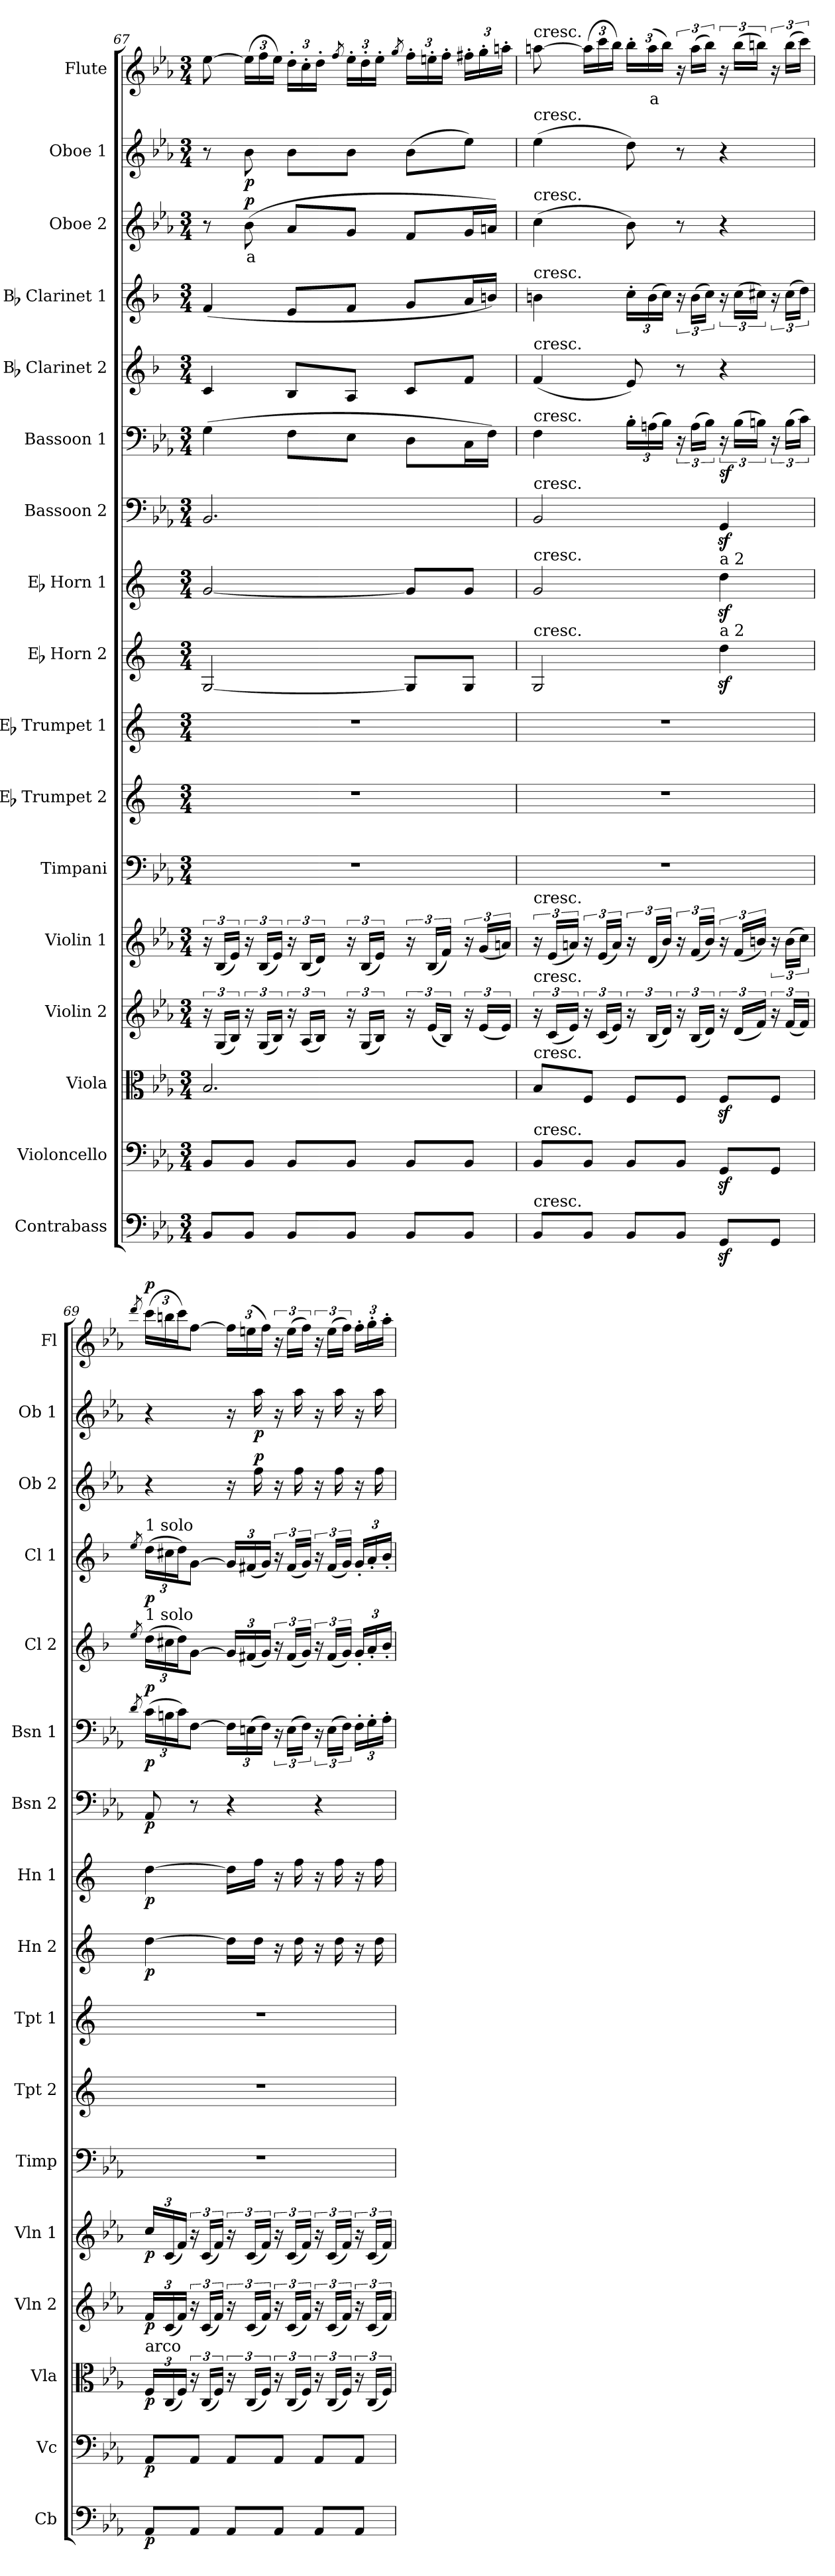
**kern	**dynam	**kern	**dynam	**kern	**dynam	**kern	**dynam	**kern	**dynam	**kern	**kern	**kern	**kern	**dynam	**kern	**dynam	**kern	**dynam	**kern	**dynam	**kern	**dynam	**kern	**dynam	**kern	**text	**dynam	**kern	**dynam	**kern	**text	**dynam
*part17	*part17	*part16	*part16	*part15	*part15	*part14	*part14	*part13	*part13	*part12	*part11	*part10	*part9	*part9	*part8	*part8	*part7	*part7	*part6	*part6	*part5	*part5	*part4	*part4	*part3	*part3	*part3	*part2	*part2	*part1	*part1	*part1
*staff17	*staff17	*staff16	*staff16	*staff15	*staff15	*staff14	*staff14	*staff13	*staff13	*staff12	*staff11	*staff10	*staff9	*staff9	*staff8	*staff8	*staff7	*staff7	*staff6	*staff6	*staff5	*staff5	*staff4	*staff4	*staff3	*staff3	*staff3	*staff2	*staff2	*staff1	*staff1	*staff1
*I"Contrabass	*	*I"Violoncello	*	*I"Viola	*	*I"Violin 2	*	*I"Violin 1	*	*I"Timpani	*I"Eb Trumpet 2	*I"Eb Trumpet 1	*I"Eb Horn 2	*	*I"Eb Horn 1	*	*I"Bassoon 2	*	*I"Bassoon 1	*	*I"Bb Clarinet 2	*	*I"Bb Clarinet 1	*	*I"Oboe 2	*	*	*I"Oboe 1	*	*I"Flute	*	*
*I'Cb	*	*I'Vc	*	*I'Vla	*	*I'Vln 2	*	*I'Vln 1	*	*I'Timp	*I'Tpt 2	*I'Tpt 1	*I'Hn 2	*	*I'Hn 1	*	*I'Bsn 2	*	*I'Bsn 1	*	*I'Cl 2	*	*I'Cl 1	*	*I'Ob 2	*	*	*I'Ob 1	*	*I'Fl	*	*
*clefF4	*	*clefF4	*	*clefC3	*	*clefG2	*	*clefG2	*	*clefF4	*clefG2	*clefG2	*clefG2	*	*clefG2	*	*clefF4	*	*clefF4	*	*clefG2	*	*clefG2	*	*clefG2	*	*	*clefG2	*	*clefG2	*	*
*ITrd7c12	*	*	*	*	*	*	*	*	*	*	*ITrd-2c-3	*ITrd-2c-3	*ITrd5c9	*	*ITrd5c9	*	*	*	*	*	*ITrd1c2	*	*ITrd1c2	*	*	*	*	*	*	*	*	*
*k[b-e-a-]	*	*k[b-e-a-]	*	*k[b-e-a-]	*	*k[b-e-a-]	*	*k[b-e-a-]	*	*k[b-e-a-]	*k[b-e-a-]	*k[b-e-a-]	*k[b-e-a-]	*	*k[b-e-a-]	*	*k[b-e-a-]	*	*k[b-e-a-]	*	*k[b-e-a-]	*	*k[b-e-a-]	*	*k[b-e-a-]	*	*	*k[b-e-a-]	*	*k[b-e-a-]	*	*
*M3/4	*	*M3/4	*	*M3/4	*	*M3/4	*	*M3/4	*	*M3/4	*M3/4	*M3/4	*M3/4	*	*M3/4	*	*M3/4	*	*M3/4	*	*M3/4	*	*M3/4	*	*M3/4	*	*	*M3/4	*	*M3/4	*	*
=67	=67	=67	=67	=67	=67	=67	=67	=67	=67	=67	=67	=67	=67	=67	=67	=67	=67	=67	=67	=67	=67	=67	=67	=67	=67	=67	=67	=67	=67	=67	=67	=67
8BBB-/L	.	8BB-/L	.	2.B-/	.	24r	.	24r	.	2.r	2.r	2.r	[2BB-/	.	[2B-/	.	2.BB-/	.	(4G\	.	4B-/	.	(4e-/	.	8r	.	.	8r	.	[8ee-\	.	.
.	.	.	.	.	.	(24G/LL	.	(24B-/LL	.	.	.	.	.	.	.	.	.	.	.	.	.	.	.	.	.	.	.	.	.	.	.	.
.	.	.	.	.	.	24B-/JJ)	.	24e-/JJ)	.	.	.	.	.	.	.	.	.	.	.	.	.	.	.	.	.	.	.	.	.	.	.	.
!	!	!	!	!	!	!	!	!	!	!	!	!	!	!	!	!	!	!	!	!	!	!	!	!	!	!LO:LY:b:color=#FF0000	!	!	!	!	!	!
*	*	*	*	*	*	*	*	*	*	*	*	*	*	*	*	*	*	*	*	*	*	*	*	*	*	*	*	*	*	*Xbrackettup	*	*
!	!	!	!	!	!	!	!	!	!	!	!	!	!	!	!	!	!	!	!	!	!	!	!	!	!	!	!LO:DY:b	!	!LO:DY:b	!	!	!
8BBB-/J	.	8BB-/J	.	.	.	24r	.	24r	.	.	.	.	.	.	.	.	.	.	.	.	.	.	.	.	(8b-\	a	p	8b-\	p	(24ee-\LL]	.	.
.	.	.	.	.	.	(24G/LL	.	(24B-/LL	.	.	.	.	.	.	.	.	.	.	.	.	.	.	.	.	.	.	.	.	.	24ff\	.	.
.	.	.	.	.	.	24B-/JJ)	.	24e-/JJ)	.	.	.	.	.	.	.	.	.	.	.	.	.	.	.	.	.	.	.	.	.	24ee-\JJ)	.	.
8BBB-/L	.	8BB-/L	.	.	.	24r	.	24r	.	.	.	.	.	.	.	.	.	.	8F\L	.	8A-/L	.	8d/L	.	8a-/L	.	.	8b-\L	.	24dd'\LL	.	.
.	.	.	.	.	.	(24A-/LL	.	(24B-/LL	.	.	.	.	.	.	.	.	.	.	.	.	.	.	.	.	.	.	.	.	.	24cc'\	.	.
.	.	.	.	.	.	24B-/JJ)	.	24d/JJ)	.	.	.	.	.	.	.	.	.	.	.	.	.	.	.	.	.	.	.	.	.	24dd'\JJ	.	.
.	.	.	.	.	.	.	.	.	.	.	.	.	.	.	.	.	.	.	.	.	.	.	.	.	.	.	.	.	.	8qff/	.	.
8BBB-/J	.	8BB-/J	.	.	.	24r	.	24r	.	.	.	.	.	.	.	.	.	.	8E-\J	.	8G/J	.	8e-/J	.	8g/J	.	.	8b-\J	.	24ee-'\LL	.	.
.	.	.	.	.	.	(24G/LL	.	(24B-/LL	.	.	.	.	.	.	.	.	.	.	.	.	.	.	.	.	.	.	.	.	.	24dd'\	.	.
.	.	.	.	.	.	24B-/JJ)	.	24e-/JJ)	.	.	.	.	.	.	.	.	.	.	.	.	.	.	.	.	.	.	.	.	.	24ee-'\JJ	.	.
.	.	.	.	.	.	.	.	.	.	.	.	.	.	.	.	.	.	.	.	.	.	.	.	.	.	.	.	.	.	8qgg/	.	.
8BBB-/L	.	8BB-/L	.	.	.	24r	.	24r	.	.	.	.	8BB-/L]	.	8B-/L]	.	.	.	8D\L	.	8B-/L	.	8f/L	.	8f/L	.	.	(8b-\L	.	24ff'\LL	.	.
.	.	.	.	.	.	(24e-/LL	.	(24B-/LL	.	.	.	.	.	.	.	.	.	.	.	.	.	.	.	.	.	.	.	.	.	24een'\	.	.
.	.	.	.	.	.	24B-/JJ)	.	24f/JJ)	.	.	.	.	.	.	.	.	.	.	.	.	.	.	.	.	.	.	.	.	.	24ff'\JJ	.	.
8BBB-/J	.	8BB-/J	.	.	.	24r	.	24r	.	.	.	.	8BB-/J	.	8B-/J	.	.	.	16C\L	.	8e-/J	.	16g/L	.	16g/L	.	.	8ee-\J)	.	24ff#X'\LL	.	.
.	.	.	.	.	.	(24e-/LL	.	(24g/LL	.	.	.	.	.	.	.	.	.	.	.	.	.	.	.	.	.	.	.	.	.	24gg'\	.	.
.	.	.	.	.	.	.	.	.	.	.	.	.	.	.	.	.	.	.	16F\JJ)	.	.	.	16an/JJ)	.	16an/JJ)	.	.	.	.	.	.	.
.	.	.	.	.	.	24e-/JJ)	.	24an/JJ)	.	.	.	.	.	.	.	.	.	.	.	.	.	.	.	.	.	.	.	.	.	24aan'\JJ	.	.
!!LO:PB:g=z
=68	=68	=68	=68	=68	=68	=68	=68	=68	=68	=68	=68	=68	=68	=68	=68	=68	=68	=68	=68	=68	=68	=68	=68	=68	=68	=68	=68	=68	=68	=68	=68	=68
!	!	!	!	!	!	!	!	!	!	!	!	!	!	!	!	!	!	!	!	!	!	!	!	!	!	!	!	!	!	!LO:TX:a:t=cresc.	!	!
!	!	!	!	!	!	!	!	!	!	!	!	!	!	!	!	!	!	!	!	!	!	!	!	!	!	!	!	!LO:TX:a:t=cresc.	!	!	!	!
!	!	!	!	!	!	!	!	!	!	!	!	!	!	!	!	!	!	!	!	!	!	!	!	!	!LO:TX:a:t=cresc.	!	!	!	!	!	!	!
!	!	!	!	!	!	!	!	!	!	!	!	!	!	!	!	!	!	!	!	!	!	!	!LO:TX:a:t=cresc.	!	!	!	!	!	!	!	!	!
!	!	!	!	!	!	!	!	!	!	!	!	!	!	!	!	!	!	!	!	!	!LO:TX:a:t=cresc.	!	!	!	!	!	!	!	!	!	!	!
!	!	!	!	!	!	!	!	!	!	!	!	!	!	!	!	!	!	!	!LO:TX:a:t=cresc.	!	!	!	!	!	!	!	!	!	!	!	!	!
!	!	!	!	!	!	!	!	!	!	!	!	!	!	!	!	!	!LO:TX:a:t=cresc.	!	!	!	!	!	!	!	!	!	!	!	!	!	!	!
!	!	!	!	!	!	!	!	!	!	!	!	!	!	!	!LO:TX:a:t=cresc.	!	!	!	!	!	!	!	!	!	!	!	!	!	!	!	!	!
!	!	!	!	!	!	!	!	!	!	!	!	!	!LO:TX:a:t=cresc.	!	!	!	!	!	!	!	!	!	!	!	!	!	!	!	!	!	!	!
!	!	!	!	!	!	!	!	!LO:TX:a:t=cresc.	!	!	!	!	!	!	!	!	!	!	!	!	!	!	!	!	!	!	!	!	!	!	!	!
!	!	!	!	!	!	!LO:TX:a:t=cresc.	!	!	!	!	!	!	!	!	!	!	!	!	!	!	!	!	!	!	!	!	!	!	!	!	!	!
!	!	!	!	!LO:TX:a:t=cresc.	!	!	!	!	!	!	!	!	!	!	!	!	!	!	!	!	!	!	!	!	!	!	!	!	!	!	!	!
!	!	!LO:TX:a:t=cresc.	!	!	!	!	!	!	!	!	!	!	!	!	!	!	!	!	!	!	!	!	!	!	!	!	!	!	!	!	!	!
!LO:TX:a:t=cresc.	!	!	!	!	!	!	!	!	!	!	!	!	!	!	!	!	!	!	!	!	!	!	!	!	!	!	!	!	!	!	!	!
8BBB-/L	.	8BB-/L	.	8B-/L	.	24r	.	24r	.	2.r	2.r	2.r	2BB-/	.	2B-/	.	2BB-/	.	4F\	.	(4e-/	.	4an\	.	(4cc\	.	.	(4ee-\	.	[8aan\	.	.
.	.	.	.	.	.	(24c/LL	.	(24e-/LL	.	.	.	.	.	.	.	.	.	.	.	.	.	.	.	.	.	.	.	.	.	.	.	.
.	.	.	.	.	.	24e-/JJ)	.	24an/JJ)	.	.	.	.	.	.	.	.	.	.	.	.	.	.	.	.	.	.	.	.	.	.	.	.
8BBB-/J	.	8BB-/J	.	8F/J	.	24r	.	24r	.	.	.	.	.	.	.	.	.	.	.	.	.	.	.	.	.	.	.	.	.	(24aa\LL]	.	.
.	.	.	.	.	.	(24c/LL	.	(24e-/LL	.	.	.	.	.	.	.	.	.	.	.	.	.	.	.	.	.	.	.	.	.	24ccc\	.	.
.	.	.	.	.	.	24e-/JJ)	.	24a/JJ)	.	.	.	.	.	.	.	.	.	.	.	.	.	.	.	.	.	.	.	.	.	24bb-\JJ)	.	.
*	*	*	*	*	*	*	*	*	*	*	*	*	*	*	*	*	*	*	*Xbrackettup	*	*	*	*Xbrackettup	*	*	*	*	*	*	*	*	*
8BBB-/L	.	8BB-/L	.	8F/L	.	24r	.	24r	.	.	.	.	.	.	.	.	.	.	24B-'\LL	.	8d/)	.	24b-'\LL	.	8b-\)	.	.	8dd\)	.	24bb-'\LL	.	.
!	!	!	!	!	!	!	!	!	!	!	!	!	!	!	!	!	!	!	!	!	!	!	!	!	!	!	!	!	!	!	!LO:LY:b:color=#FF0000	!
.	.	.	.	.	.	(24B-/LL	.	(24d/LL	.	.	.	.	.	.	.	.	.	.	(24An\	.	.	.	(24a\	.	.	.	.	.	.	(24aa\	a	.
.	.	.	.	.	.	24d/JJ)	.	24b-/JJ)	.	.	.	.	.	.	.	.	.	.	24B-\JJ)	.	.	.	24b-\JJ)	.	.	.	.	.	.	24bb-\JJ)	.	.
*	*	*	*	*	*	*	*	*	*	*	*	*	*	*	*	*	*	*	*brackettup	*	*	*	*brackettup	*	*	*	*	*	*	*brackettup	*	*
8BBB-/J	.	8BB-/J	.	8F/J	.	24r	.	24r	.	.	.	.	.	.	.	.	.	.	24r	.	8r	.	24r	.	8r	.	.	8r	.	24r	.	.
.	.	.	.	.	.	(24B-/LL	.	(24f/LL	.	.	.	.	.	.	.	.	.	.	(24A\LL	.	.	.	(24a\LL	.	.	.	.	.	.	(24aa\LL	.	.
.	.	.	.	.	.	24d/JJ)	.	24b-/JJ)	.	.	.	.	.	.	.	.	.	.	24B-\JJ)	.	.	.	24b-\JJ)	.	.	.	.	.	.	24bb-\JJ)	.	.
!	!	!	!	!	!	!	!	!	!	!	!	!	!	!	!LO:TX:a:t=a 2	!	!	!	!	!	!	!	!	!	!	!	!	!	!	!	!	!
!	!	!	!	!	!	!	!	!	!	!	!	!	!LO:TX:a:t=a 2	!	!	!	!	!	!	!	!	!	!	!	!	!	!	!	!	!	!	!
!	!	!	!	!	!	!	!	!	!	!	!	!	!	!	!	!	!	!	!	!LO:DY:b	!	!	!	!	!	!	!	!	!	!	!	!
8GGGz</L	.	8GGz</L	.	8Fz</L	.	24r	.	24r	.	.	.	.	4fz<\	.	4fz<\	.	4GGz</	.	24r	sf	4r	.	24r	.	4r	.	.	4r	.	24r	.	.
.	.	.	.	.	.	(24d/LL	.	(24f/LL	.	.	.	.	.	.	.	.	.	.	(24B-\LL	.	.	.	(24b-\LL	.	.	.	.	.	.	(24bb-\LL	.	.
.	.	.	.	.	.	24f/JJ)	.	24bn/JJ)	.	.	.	.	.	.	.	.	.	.	24Bn\JJ)	.	.	.	24bn\JJ)	.	.	.	.	.	.	24bbn\JJ)	.	.
8GGG/J	.	8GG/J	.	8F/J	.	24r	.	24r	.	.	.	.	.	.	.	.	.	.	24r	.	.	.	24r	.	.	.	.	.	.	24r	.	.
.	.	.	.	.	.	(24f/LL	.	(24b\LL	.	.	.	.	.	.	.	.	.	.	(24B\LL	.	.	.	(24b\LL	.	.	.	.	.	.	(24bb\LL	.	.
.	.	.	.	.	.	24f/JJ)	.	24cc\JJ)	.	.	.	.	.	.	.	.	.	.	24c\JJ)	.	.	.	24cc\JJ)	.	.	.	.	.	.	24ccc\JJ)	.	.
=69	=69	=69	=69	=69	=69	=69	=69	=69	=69	=69	=69	=69	=69	=69	=69	=69	=69	=69	=69	=69	=69	=69	=69	=69	=69	=69	=69	=69	=69	=69	=69	=69
.	.	.	.	.	.	.	.	.	.	.	.	.	.	.	.	.	.	.	8qd/	.	8qdd/	.	8qdd/	.	.	.	.	.	.	8qddd/	.	.
*	*	*	*	*Xbrackettup	*	*Xbrackettup	*	*Xbrackettup	*	*	*	*	*	*	*	*	*	*	*Xbrackettup	*	*Xbrackettup	*	*Xbrackettup	*	*	*	*	*	*	*Xbrackettup	*	*
!	!	!	!	!	!	!	!	!	!	!	!	!	!	!	!	!	!	!	!	!	!	!	!LO:TX:a:t=1 solo	!	!	!	!	!	!	!	!	!
!	!	!	!	!	!	!	!	!	!	!	!	!	!	!	!	!	!	!	!	!	!LO:TX:a:t=1 solo	!	!	!	!	!	!	!	!	!	!	!
!	!	!	!	!LO:TX:a:t=arco	!	!	!	!	!	!	!	!	!	!	!	!	!	!	!	!	!	!	!	!	!	!	!	!	!	!	!	!
!	!LO:DY:b	!	!LO:DY:b	!	!LO:DY:b	!	!LO:DY:b	!	!LO:DY:b	!	!	!	!	!LO:DY:b	!	!LO:DY:b	!	!LO:DY:b	!	!LO:DY:b	!	!LO:DY:b	!	!LO:DY:b	!	!	!	!	!	!	!	!LO:DY:b
8AAA-/L	p	8AA-/L	p	24F/LL	p	24f/LL	p	24cc/LL	p	2.r	2.r	2.r	[4f\	p	[4f\	p	8AA-/	p	(24c\LL	p	(24cc\LL	p	(24cc\LL	p	4r	.	.	4r	.	(24ccc\LL	.	p
.	.	.	.	(24C/	.	(24c/	.	(24c/	.	.	.	.	.	.	.	.	.	.	24Bn\	.	24bn\	.	24bn\	.	.	.	.	.	.	24bbn\	.	.
.	.	.	.	24F/JJ)	.	24f/JJ)	.	24f/JJ)	.	.	.	.	.	.	.	.	.	.	24c\J)	.	24cc\J)	.	24cc\J)	.	.	.	.	.	.	24ccc\J)	.	.
*	*	*	*	*brackettup	*	*brackettup	*	*brackettup	*	*	*	*	*	*	*	*	*	*	*	*	*	*	*	*	*	*	*	*	*	*	*	*
8AAA-/J	.	8AA-/J	.	24r	.	24r	.	24r	.	.	.	.	.	.	.	.	8r	.	[8F\J	.	[8f\J	.	[8f\J	.	.	.	.	.	.	[8ff\J	.	.
.	.	.	.	(24C/LL	.	(24c/LL	.	(24c/LL	.	.	.	.	.	.	.	.	.	.	.	.	.	.	.	.	.	.	.	.	.	.	.	.
.	.	.	.	24F/JJ)	.	24f/JJ)	.	24f/JJ)	.	.	.	.	.	.	.	.	.	.	.	.	.	.	.	.	.	.	.	.	.	.	.	.
8AAA-/L	.	8AA-/L	.	24r	.	24r	.	24r	.	.	.	.	16f\LL]	.	16f\LL]	.	4r	.	24F\LL]	.	24f/LL]	.	24f/LL]	.	16r	.	.	16r	.	24ff\LL]	.	.
.	.	.	.	(24C/LL	.	(24c/LL	.	(24c/LL	.	.	.	.	.	.	.	.	.	.	(24En\	.	(24en/	.	(24en/	.	.	.	.	.	.	(24een\	.	.
!	!	!	!	!	!	!	!	!	!	!	!	!	!	!	!	!	!	!	!	!	!	!	!	!	!	!	!LO:DY:b	!	!LO:DY:b	!	!	!
.	.	.	.	.	.	.	.	.	.	.	.	.	16f\JJ	.	16a-\JJ	.	.	.	.	.	.	.	.	.	16ff\	.	p	16aa-\	p	.	.	.
.	.	.	.	24F/JJ)	.	24f/JJ)	.	24f/JJ)	.	.	.	.	.	.	.	.	.	.	24F\JJ)	.	24f/JJ)	.	24f/JJ)	.	.	.	.	.	.	24ff\JJ)	.	.
*	*	*	*	*	*	*	*	*	*	*	*	*	*	*	*	*	*	*	*brackettup	*	*brackettup	*	*brackettup	*	*	*	*	*	*	*brackettup	*	*
8AAA-/J	.	8AA-/J	.	24r	.	24r	.	24r	.	.	.	.	16r	.	16r	.	.	.	24r	.	24r	.	24r	.	16r	.	.	16r	.	24r	.	.
.	.	.	.	(24C/LL	.	(24c/LL	.	(24c/LL	.	.	.	.	.	.	.	.	.	.	(24E\LL	.	(24e/LL	.	(24e/LL	.	.	.	.	.	.	(24ee\LL	.	.
.	.	.	.	.	.	.	.	.	.	.	.	.	16f\	.	16a-\	.	.	.	.	.	.	.	.	.	16ff\	.	.	16aa-\	.	.	.	.
.	.	.	.	24F/JJ)	.	24f/JJ)	.	24f/JJ)	.	.	.	.	.	.	.	.	.	.	24F\JJ)	.	24f/JJ)	.	24f/JJ)	.	.	.	.	.	.	24ff\JJ)	.	.
8AAA-/L	.	8AA-/L	.	24r	.	24r	.	24r	.	.	.	.	16r	.	16r	.	4r	.	24r	.	24r	.	24r	.	16r	.	.	16r	.	24r	.	.
.	.	.	.	(24C/LL	.	(24c/LL	.	(24c/LL	.	.	.	.	.	.	.	.	.	.	(24E\LL	.	(24e/LL	.	(24e/LL	.	.	.	.	.	.	(24ee\LL	.	.
.	.	.	.	.	.	.	.	.	.	.	.	.	16f\	.	16a-\	.	.	.	.	.	.	.	.	.	16ff\	.	.	16aa-\	.	.	.	.
.	.	.	.	24F/JJ)	.	24f/JJ)	.	24f/JJ)	.	.	.	.	.	.	.	.	.	.	24F\JJ)	.	24f/JJ)	.	24f/JJ)	.	.	.	.	.	.	24ff\JJ)	.	.
*	*	*	*	*	*	*	*	*	*	*	*	*	*	*	*	*	*	*	*Xbrackettup	*	*Xbrackettup	*	*Xbrackettup	*	*	*	*	*	*	*Xbrackettup	*	*
8AAA-/J	.	8AA-/J	.	24r	.	24r	.	24r	.	.	.	.	16r	.	16r	.	.	.	24F'\LL	.	24f'/LL	.	24f'/LL	.	16r	.	.	16r	.	24ff'\LL	.	.
.	.	.	.	(24C/LL	.	(24c/LL	.	(24c/LL	.	.	.	.	.	.	.	.	.	.	24G'\	.	24g'/	.	24g'/	.	.	.	.	.	.	24gg'\	.	.
.	.	.	.	.	.	.	.	.	.	.	.	.	16f\	.	16a-\	.	.	.	.	.	.	.	.	.	16ff\	.	.	16aa-\	.	.	.	.
.	.	.	.	24F/JJ)	.	24f/JJ)	.	24f/JJ)	.	.	.	.	.	.	.	.	.	.	24A-'\JJ	.	24a-'/JJ	.	24a-'/JJ	.	.	.	.	.	.	24aa-'\JJ	.	.
=	=	=	=	=	=	=	=	=	=	=	=	=	=	=	=	=	=	=	=	=	=	=	=	=	=	=	=	=	=	=	=	=
*-	*-	*-	*-	*-	*-	*-	*-	*-	*-	*-	*-	*-	*-	*-	*-	*-	*-	*-	*-	*-	*-	*-	*-	*-	*-	*-	*-	*-	*-	*-	*-	*-
